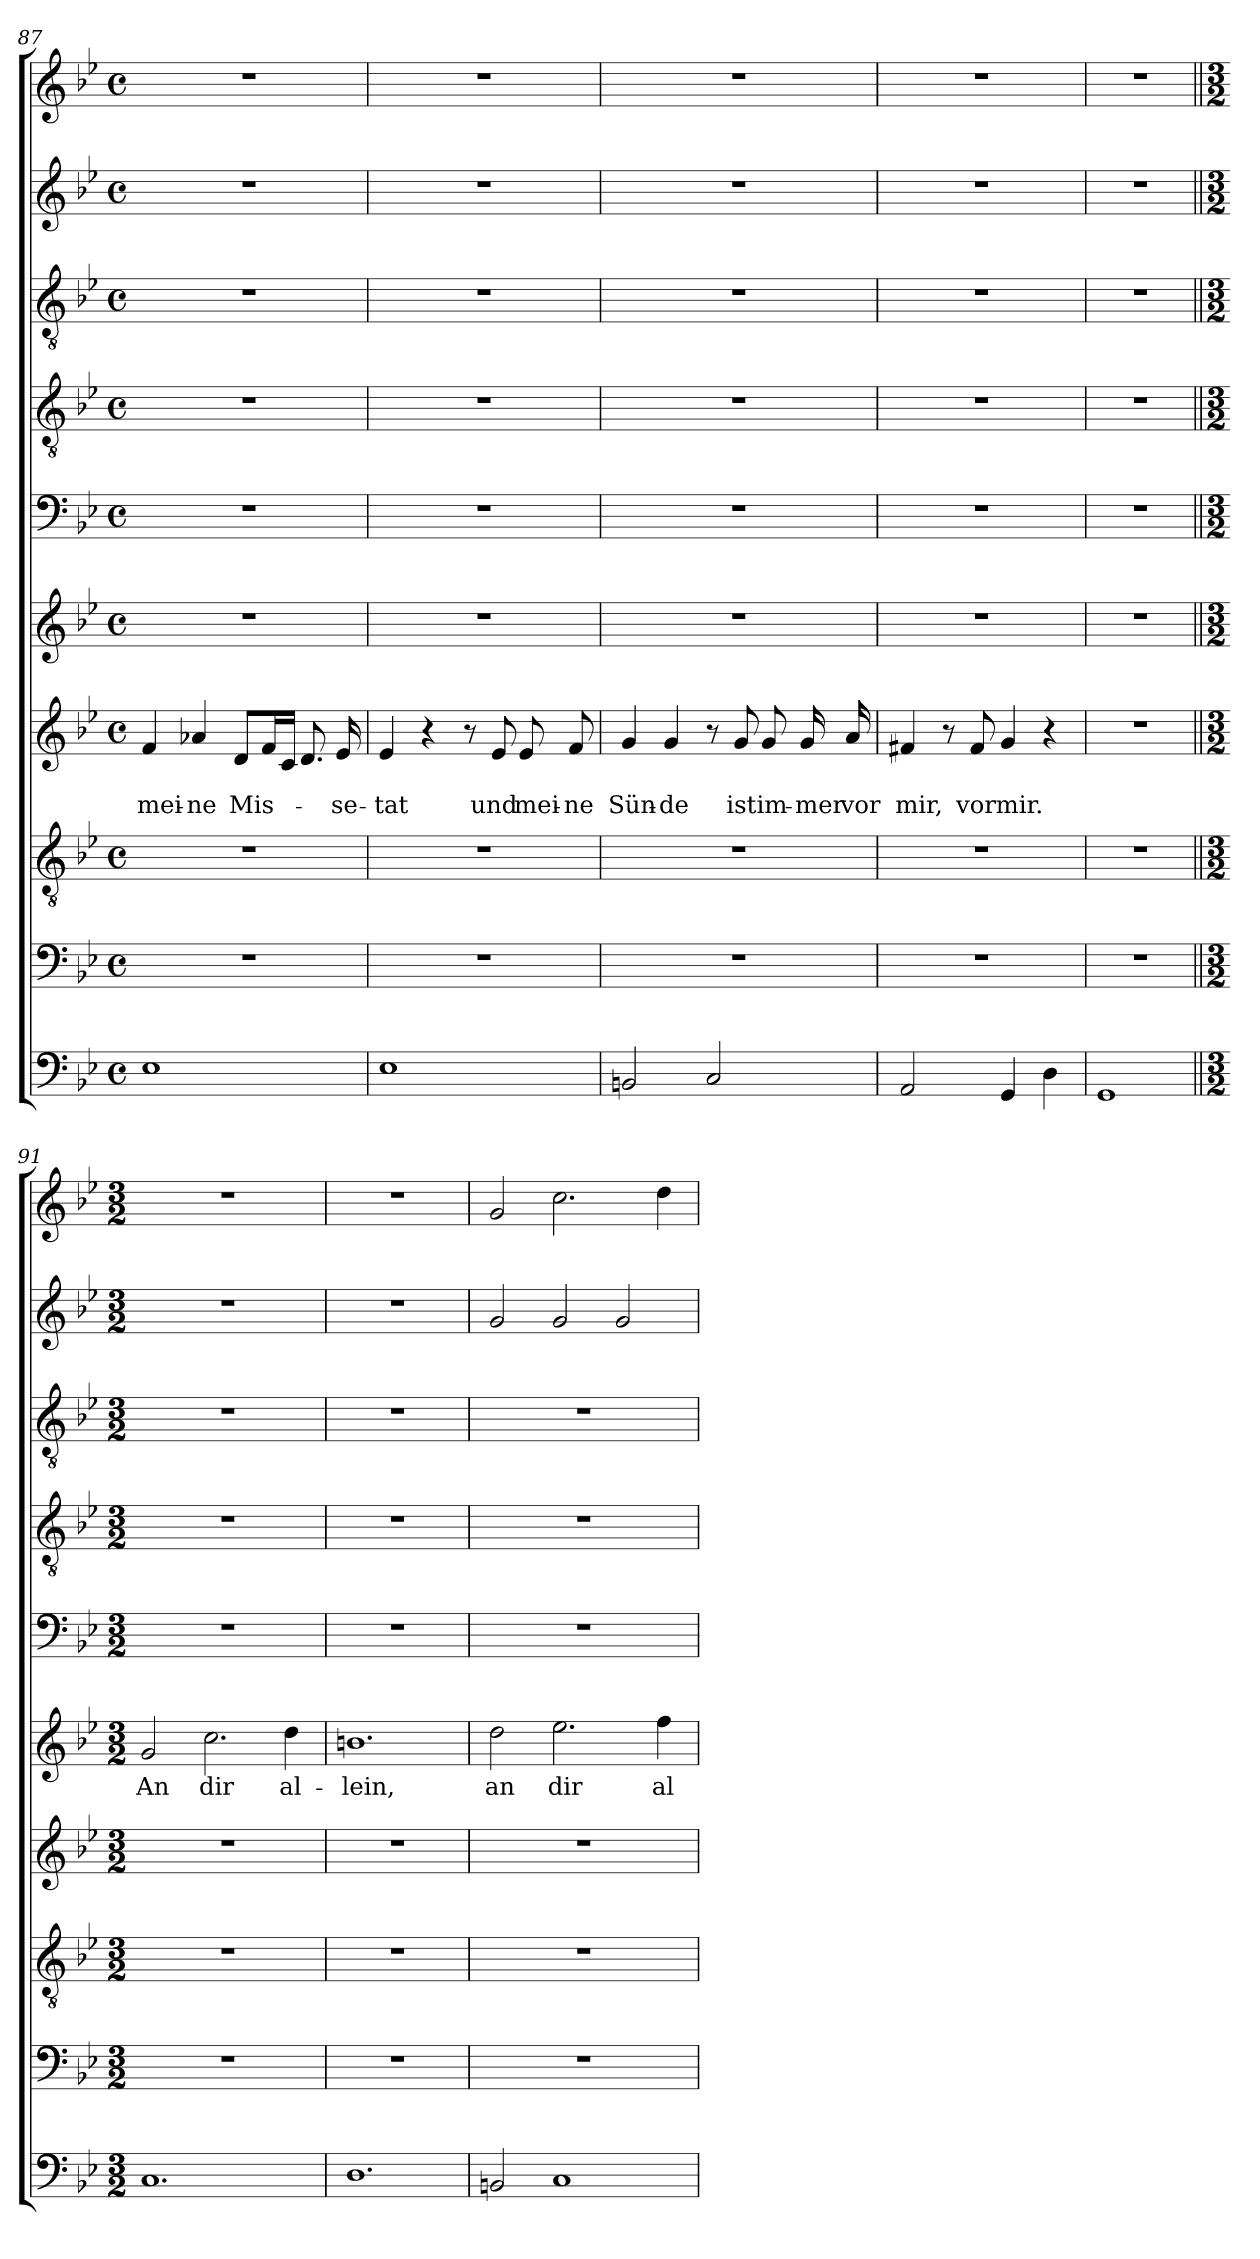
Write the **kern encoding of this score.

**kern	**kern	**kern	**kern	**text	**text	**kern	**text	**kern	**kern	**kern	**kern	**kern
*part10	*part9	*part8	*part7	*part7	*part7	*part6	*part6	*part5	*part4	*part3	*part2	*part1
*staff10	*staff9	*staff8	*staff7	*staff7	*staff7	*staff6	*staff6	*staff5	*staff4	*staff3	*staff2	*staff1
*clefF4	*clefF4	*clefGv2	*clefG2	*	*	*clefG2	*	*clefF4	*clefGv2	*clefGv2	*clefG2	*clefG2
*k[b-e-]	*k[b-e-]	*k[b-e-]	*k[b-e-]	*	*	*k[b-e-]	*	*k[b-e-]	*k[b-e-]	*k[b-e-]	*k[b-e-]	*k[b-e-]
*g:	*g:	*g:	*g:	*	*	*g:	*	*g:	*g:	*g:	*g:	*g:
*M4/4	*M4/4	*M4/4	*M4/4	*	*	*M4/4	*	*M4/4	*M4/4	*M4/4	*M4/4	*M4/4
*met(c)	*met(c)	*met(c)	*met(c)	*	*	*met(c)	*	*met(c)	*met(c)	*met(c)	*met(c)	*met(c)
=87	=87	=87	=87	=87	=87	=87	=87	=87	=87	=87	=87	=87
1E-	1r	1r	4f/	.	mei-	1r	.	1r	1r	1r	1r	1r
.	.	.	4a-X/	.	-ne	.	.	.	.	.	.	.
.	.	.	8d/L	.	Mis-	.	.	.	.	.	.	.
.	.	.	16f/L	.	.	.	.	.	.	.	.	.
.	.	.	16c/JJ	.	.	.	.	.	.	.	.	.
.	.	.	8.d/	.	.	.	.	.	.	.	.	.
.	.	.	16e-/	.	-se-	.	.	.	.	.	.	.
=88	=88	=88	=88	=88	=88	=88	=88	=88	=88	=88	=88	=88
1E-	1r	1r	4e-/	.	-tat	1r	.	1r	1r	1r	1r	1r
.	.	.	4r	.	.	.	.	.	.	.	.	.
.	.	.	8r	.	.	.	.	.	.	.	.	.
.	.	.	8e-/	.	und	.	.	.	.	.	.	.
.	.	.	8e-/	.	mei-	.	.	.	.	.	.	.
.	.	.	8f/	.	-ne	.	.	.	.	.	.	.
=89	=89	=89	=89	=89	=89	=89	=89	=89	=89	=89	=89	=89
2BBn/	1r	1r	4g/	.	Sün-	1r	.	1r	1r	1r	1r	1r
.	.	.	4g/	.	-de	.	.	.	.	.	.	.
2C/	.	.	8r	.	.	.	.	.	.	.	.	.
.	.	.	8g/	.	ist	.	.	.	.	.	.	.
.	.	.	8g/	.	im-	.	.	.	.	.	.	.
.	.	.	16g/	.	-mer	.	.	.	.	.	.	.
.	.	.	16a/	.	vor	.	.	.	.	.	.	.
=90	=90	=90	=90	=90	=90	=90	=90	=90	=90	=90	=90	=90
2AA/	1r	1r	4f#X/	.	mir,	1r	.	1r	1r	1r	1r	1r
.	.	.	8r	.	.	.	.	.	.	.	.	.
.	.	.	8f#/	.	vor	.	.	.	.	.	.	.
4GG/	.	.	4g/	.	mir.	.	.	.	.	.	.	.
4D\	.	.	4r	.	.	.	.	.	.	.	.	.
=91	=91	=91	=91	=91	=91	=91	=91	=91	=91	=91	=91	=91
1GG	1r	1r	1r	.	.	1r	.	1r	1r	1r	1r	1r
!!LO:PB:g=z
=91X3||	=91X3||	=91X3||	=91X3||	=91X3||	=91X3||	=91X3||	=91X3||	=91X3||	=91X3||	=91X3||	=91X3||	=91X3||
*M3/2	*M3/2	*M3/2	*M3/2	*	*	*M3/2	*	*M3/2	*M3/2	*M3/2	*M3/2	*M3/2
1.C	1.r	1.r	1.r	.	.	2g/	An	1.r	1.r	1.r	1.r	1.r
.	.	.	.	.	.	2.cc\	dir	.	.	.	.	.
.	.	.	.	.	.	4dd\	al-	.	.	.	.	.
=92	=92	=92	=92	=92	=92	=92	=92	=92	=92	=92	=92	=92
1.D	1.r	1.r	1.r	.	.	1.bn	-lein,	1.r	1.r	1.r	1.r	1.r
=93	=93	=93	=93	=93	=93	=93	=93	=93	=93	=93	=93	=93
2BBn/	1.r	1.r	1.r	.	.	2dd\	an	1.r	1.r	1.r	2g/	2g/
1C	.	.	.	.	.	2.ee-\	dir	.	.	.	2g/	2.cc\
.	.	.	.	.	.	.	.	.	.	.	2g/	.
.	.	.	.	.	.	4ff\	al-	.	.	.	.	4dd\
=	=	=	=	=	=	=	=	=	=	=	=	=
*-	*-	*-	*-	*-	*-	*-	*-	*-	*-	*-	*-	*-
